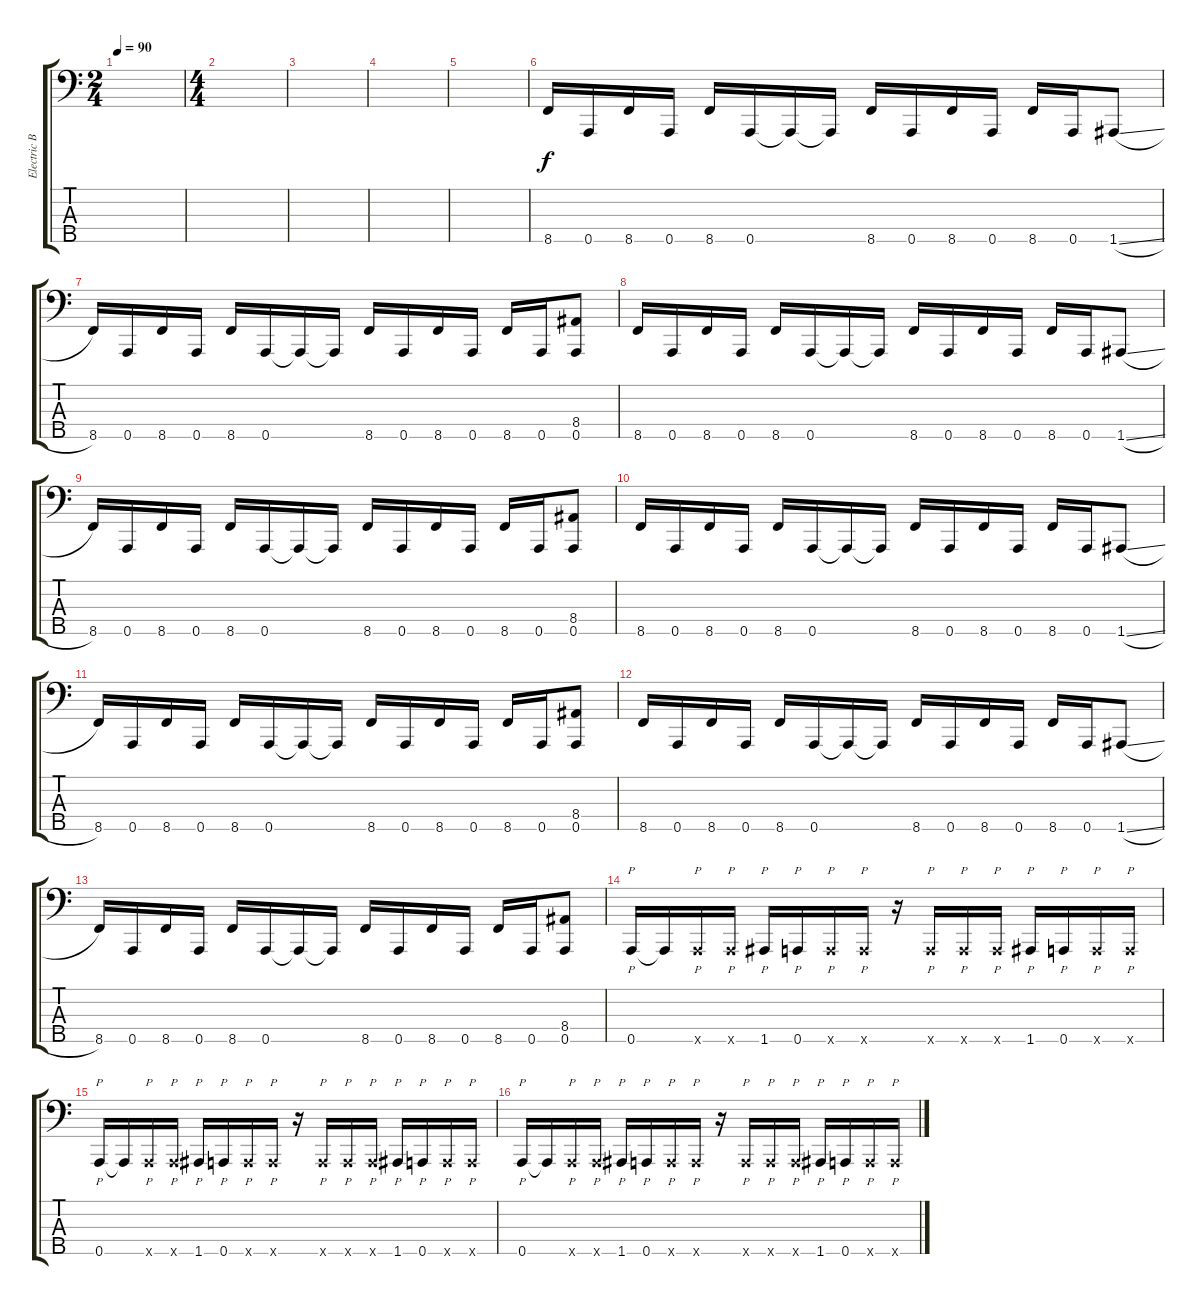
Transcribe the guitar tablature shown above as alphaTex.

\track ("Electric Bass" "Electric B") {instrument electricbassfinger}
\staff {score tabs}
\tuning (F2 C2 G1 D1 A0) {hide}
\ts (2 4)
\tempo 90
\clef f4
\ks c
|
\ts (4 4)
|
|
|
|
8.5.16 0.5.16 8.5.16 0.5.16 8.5.16 0.5.16 0.5{t}.16 0.5{t}.16 8.5.16 0.5.16 8.5.16 0.5.16 8.5.16 0.5.16 1.5{sl}.8 |
8.5.16 0.5.16 8.5.16 0.5.16 8.5.16 0.5.16 0.5{t}.16 0.5{t}.16 8.5.16 0.5.16 8.5.16 0.5.16 8.5.16 0.5.16 (8.4 0.5).8 |
8.5.16 0.5.16 8.5.16 0.5.16 8.5.16 0.5.16 0.5{t}.16 0.5{t}.16 8.5.16 0.5.16 8.5.16 0.5.16 8.5.16 0.5.16 1.5{sl}.8 |
8.5.16 0.5.16 8.5.16 0.5.16 8.5.16 0.5.16 0.5{t}.16 0.5{t}.16 8.5.16 0.5.16 8.5.16 0.5.16 8.5.16 0.5.16 (8.4 0.5).8 |
8.5.16 0.5.16 8.5.16 0.5.16 8.5.16 0.5.16 0.5{t}.16 0.5{t}.16 8.5.16 0.5.16 8.5.16 0.5.16 8.5.16 0.5.16 1.5{sl}.8 |
8.5.16 0.5.16 8.5.16 0.5.16 8.5.16 0.5.16 0.5{t}.16 0.5{t}.16 8.5.16 0.5.16 8.5.16 0.5.16 8.5.16 0.5.16 (8.4 0.5).8 |
8.5.16 0.5.16 8.5.16 0.5.16 8.5.16 0.5.16 0.5{t}.16 0.5{t}.16 8.5.16 0.5.16 8.5.16 0.5.16 8.5.16 0.5.16 1.5{sl}.8 |
8.5.16 0.5.16 8.5.16 0.5.16 8.5.16 0.5.16 0.5{t}.16 0.5{t}.16 8.5.16 0.5.16 8.5.16 0.5.16 8.5.16 0.5.16 (8.4 0.5).8 |
0.5.16{p} 0.5{t}.16 0.5{x}.16{p} 0.5{x}.16{p} 1.5.16{p} 0.5.16{p} 0.5{x}.16{p} 0.5{x}.16{p} r.16 0.5{x}.16{p} 0.5{x}.16{p} 0.5{x}.16{p} 1.5.16{p} 0.5.16{p} 0.5{x}.16{p} 0.5{x}.16{p} |
0.5.16{p} 0.5{t}.16 0.5{x}.16{p} 0.5{x}.16{p} 1.5.16{p} 0.5.16{p} 0.5{x}.16{p} 0.5{x}.16{p} r.16 0.5{x}.16{p} 0.5{x}.16{p} 0.5{x}.16{p} 1.5.16{p} 0.5.16{p} 0.5{x}.16{p} 0.5{x}.16{p} |
0.5.16{p} 0.5{t}.16 0.5{x}.16{p} 0.5{x}.16{p} 1.5.16{p} 0.5.16{p} 0.5{x}.16{p} 0.5{x}.16{p} r.16 0.5{x}.16{p} 0.5{x}.16{p} 0.5{x}.16{p} 1.5.16{p} 0.5.16{p} 0.5{x}.16{p} 0.5{x}.16{p}
